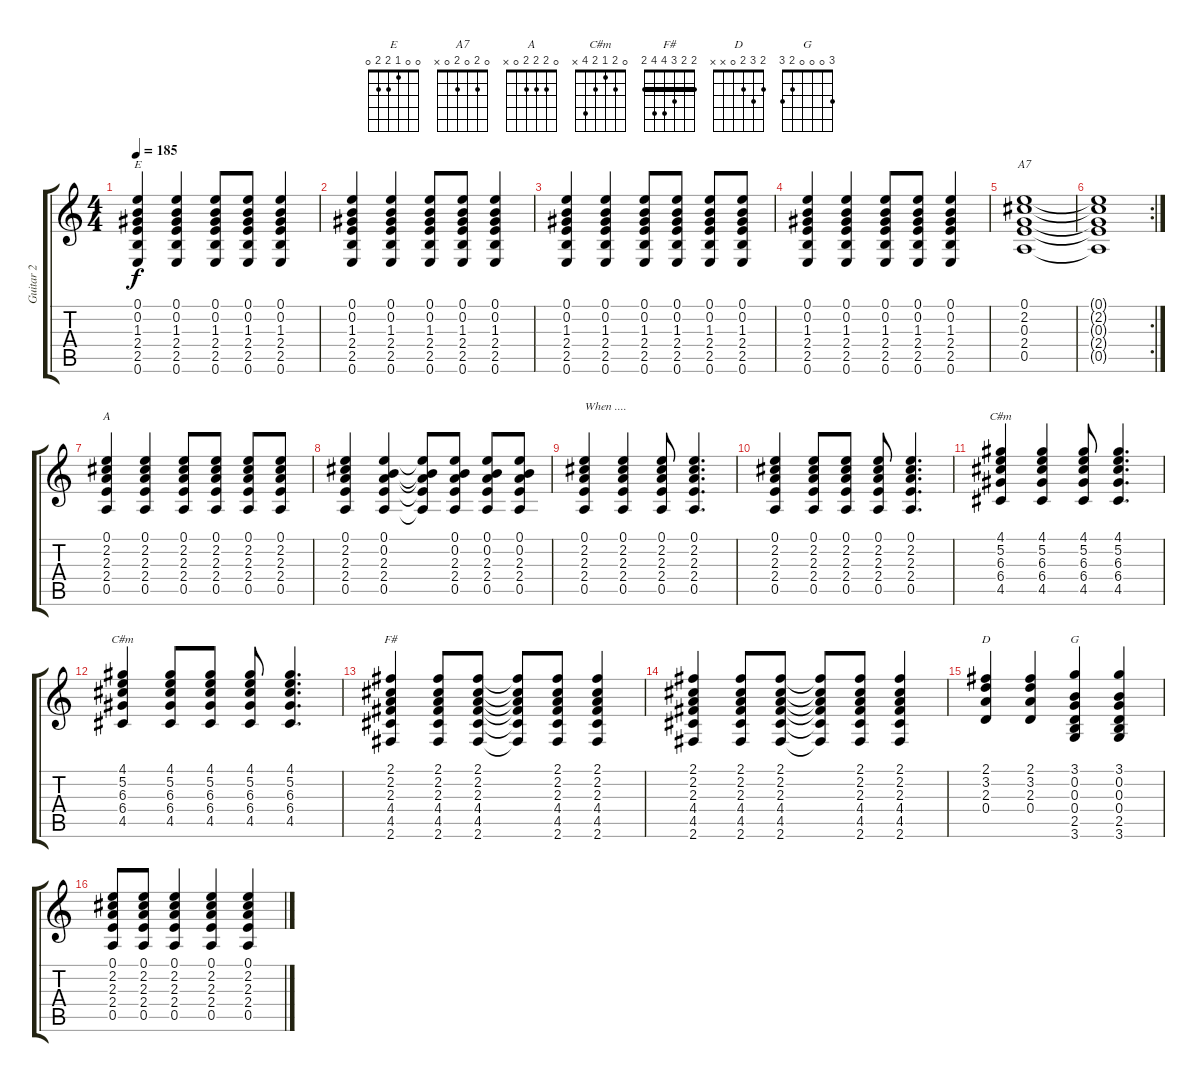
\track ("Guitar 2" "Guitar 2") {instrument acousticguitarsteel}
\staff {score tabs}
\tuning (E4 B3 G3 D3 A2 E2) {hide}
\chord ("E" 0 0 1 2 2 0)
\chord ("A7" 0 2 0 2 0 x)
\chord ("A" 0 2 2 2 0 x)
\chord ("C#m" 4 5 6 6 4 x) {firstfret 4 barre 4}
\chord ("C#m" 0 2 1 2 4 x)
\chord ("F#" 2 2 3 4 4 2) {barre 2}
\chord ("D" 2 3 2 0 x x)
\chord ("G" 3 0 0 0 2 3)
\ts (4 4)
\tempo 185
\clef g2
\ks c
(0.1 0.2 1.3 2.4 2.5 0.6).4{ch "E" dy f} (0.1 0.2 1.3 2.4 2.5 0.6).4 (0.1 0.2 1.3 2.4 2.5 0.6).8 (0.1 0.2 1.3 2.4 2.5 0.6).8 (0.1 0.2 1.3 2.4 2.5 0.6).4 |
(0.1 0.2 1.3 2.4 2.5 0.6).4 (0.1 0.2 1.3 2.4 2.5 0.6).4 (0.1 0.2 1.3 2.4 2.5 0.6).8 (0.1 0.2 1.3 2.4 2.5 0.6).8 (0.1 0.2 1.3 2.4 2.5 0.6).4 |
(0.1 0.2 1.3 2.4 2.5 0.6).4 (0.1 0.2 1.3 2.4 2.5 0.6).4 (0.1 0.2 1.3 2.4 2.5 0.6).8 (0.1 0.2 1.3 2.4 2.5 0.6).8 (0.1 0.2 1.3 2.4 2.5 0.6).8 (0.1 0.2 1.3 2.4 2.5 0.6).8 |
(0.1 0.2 1.3 2.4 2.5 0.6).4 (0.1 0.2 1.3 2.4 2.5 0.6).4 (0.1 0.2 1.3 2.4 2.5 0.6).8 (0.1 0.2 1.3 2.4 2.5 0.6).8 (0.1 0.2 1.3 2.4 2.5 0.6).4 |
(0.1 2.2 0.3 2.4 0.5).1{ch "A7"} |
\rc 2
(0.1{t} 2.2{t} 0.3{t} 2.4{t} 0.5{t}).1 |
(0.1 2.2 2.3 2.4 0.5).4{ch "A"} (0.1 2.2 2.3 2.4 0.5).4 (0.1 2.2 2.3 2.4 0.5).8 (0.1 2.2 2.3 2.4 0.5).8 (0.1 2.2 2.3 2.4 0.5).8 (0.1 2.2 2.3 2.4 0.5).8 |
(0.1 2.2 2.3 2.4 0.5).4 (0.1 0.2 2.3 2.4 0.5).4 (0.1{t} 0.2{t} 2.3{t} 2.4{t} 0.5{t}).8 (0.1 0.2 2.3 2.4 0.5).8 (0.1 0.2 2.3 2.4 0.5).8 (0.1 0.2 2.3 2.4 0.5).8 |
(0.1 2.2 2.3 2.4 0.5).4{txt "When ...."} (0.1 2.2 2.3 2.4 0.5).4 (0.1 2.2 2.3 2.4 0.5).8 (0.1 2.2 2.3 2.4 0.5).4{d} |
(0.1 2.2 2.3 2.4 0.5).4 (0.1 2.2 2.3 2.4 0.5).8 (0.1 2.2 2.3 2.4 0.5).8 (0.1 2.2 2.3 2.4 0.5).8 (0.1 2.2 2.3 2.4 0.5).4{d} |
(4.1 5.2 6.3 6.4 4.5).4{ch "C#m"} (4.1 5.2 6.3 6.4 4.5).4 (4.1 5.2 6.3 6.4 4.5).8 (4.1 5.2 6.3 6.4 4.5).4{d} |
(4.1 5.2 6.3 6.4 4.5).4{ch "C#m"} (4.1 5.2 6.3 6.4 4.5).8 (4.1 5.2 6.3 6.4 4.5).8 (4.1 5.2 6.3 6.4 4.5).8 (4.1 5.2 6.3 6.4 4.5).4{d} |
(2.1 2.2 2.3 4.4 4.5 2.6).4{ch "F#"} (2.1 2.2 2.3 4.4 4.5 2.6).8 (2.1 2.2 2.3 4.4 4.5 2.6).8 (2.1{t} 2.2{t} 2.3{t} 4.4{t} 4.5{t} 2.6{t}).8 (2.1 2.2 2.3 4.4 4.5 2.6).8 (2.1 2.2 2.3 4.4 4.5 2.6).4 |
(2.1 2.2 2.3 4.4 4.5 2.6).4 (2.1 2.2 2.3 4.4 4.5 2.6).8 (2.1 2.2 2.3 4.4 4.5 2.6).8 (2.1{t} 2.2{t} 2.3{t} 4.4{t} 4.5{t} 2.6{t}).8 (2.1 2.2 2.3 4.4 4.5 2.6).8 (2.1 2.2 2.3 4.4 4.5 2.6).4 |
(2.1 3.2 2.3 0.4).4{ch "D"} (2.1 3.2 2.3 0.4).4 (3.1 0.2 0.3 0.4 2.5 3.6).4{ch "G"} (3.1 0.2 0.3 0.4 2.5 3.6).4 |
(0.1 2.2 2.3 2.4 0.5).8 (0.1 2.2 2.3 2.4 0.5).8 (0.1 2.2 2.3 2.4 0.5).4 (0.1 2.2 2.3 2.4 0.5).4 (0.1 2.2 2.3 2.4 0.5).4
